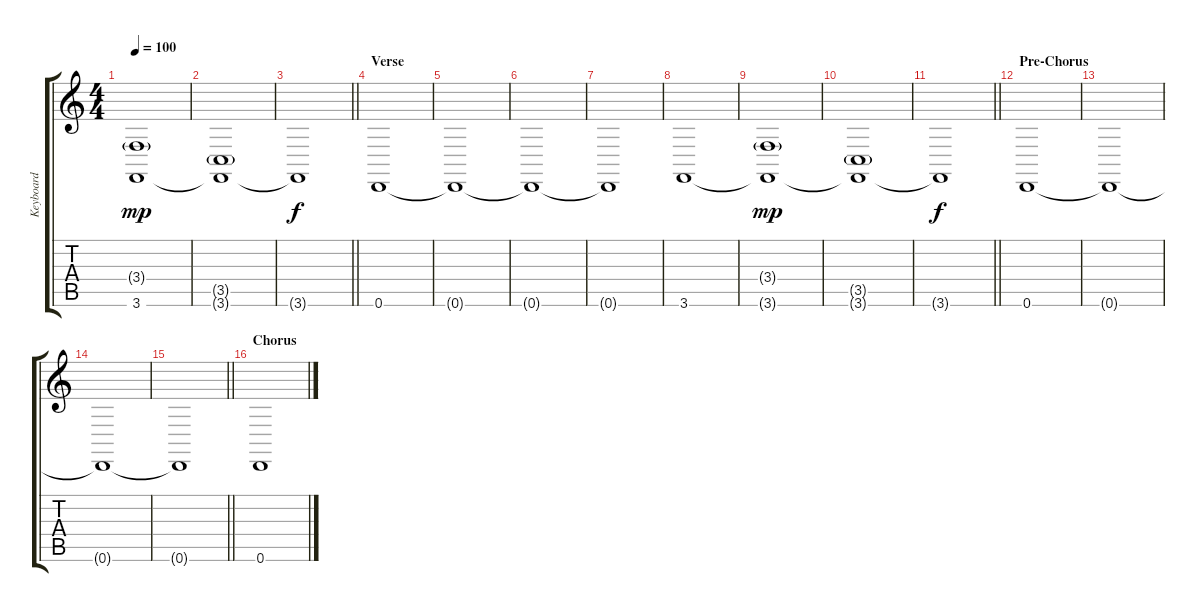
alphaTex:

\track ("Keyboard" "Keyboard") {instrument pad4choir}
\staff {score tabs}
\tuning (E4 B3 G3 D3 A2 D2) {hide}
\ts (4 4)
\tempo 100
\clef g2
\ks c
(3.4{g} 3.6{t}).1{dy mp} |
(3.5{g} 3.6{t}).1 |
\barLineRight lightlight
3.6{t}.1{dy f} |
\section ("" "Verse")
0.6.1 |
0.6{t}.1 |
0.6{t}.1 |
0.6{t}.1 |
3.6.1 |
(3.4{g} 3.6{t}).1{dy mp} |
(3.5{g} 3.6{t}).1 |
\barLineRight lightlight
3.6{t}.1{dy f} |
\section ("" "Pre-Chorus")
0.6.1 |
0.6{t}.1 |
0.6{t}.1 |
\barLineRight lightlight
0.6{t}.1 |
\section ("" "Chorus")
0.6.1
